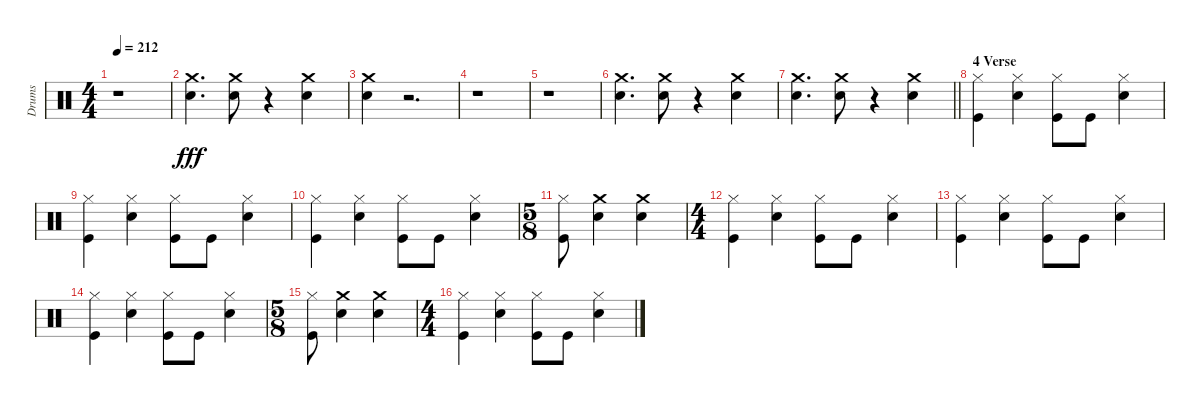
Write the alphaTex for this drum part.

\track ("Drums" "Drums") {instrument percussion}
\staff {score}
\articulation defaults
\ts (4 4)
\tempo 212
\clef neutral
\ks c
r.1{dy fff} |
("Snare (hit) 2" "Crash medium (hit)").4{d} ("Snare (hit) 2" "Crash medium (hit)").8 r.4 ("Crash medium (hit)" "Snare (hit) 2").4 |
("Snare (hit) 2" "Crash medium (hit)").4 r.2{d} |
r.1 |
r.1 |
("Snare (hit) 2" "Crash medium (hit)").4{d} ("Snare (hit) 2" "Crash medium (hit)").8 r.4 ("Snare (hit) 2" "Crash medium (hit)").4 |
\barLineRight lightlight
("Snare (hit) 2" "Crash medium (hit)").4{d} ("Snare (hit) 2" "Crash medium (hit)").8 r.4 ("Snare (hit) 2" "Crash medium (hit)").4 |
\section ("" "4 Verse")
("Hi-Hat (closed)" "Kick (hit)").4 ("Snare (hit) 2" "Hi-Hat (closed)").4 ("Kick (hit)" "Hi-Hat (closed)").8 "Kick (hit)".8 ("Snare (hit) 2" "Hi-Hat (closed)").4 |
("Kick (hit)" "Hi-Hat (closed)").4 ("Snare (hit) 2" "Hi-Hat (closed)").4 ("Hi-Hat (closed)" "Kick (hit)").8 "Kick (hit)".8 ("Snare (hit) 2" "Hi-Hat (closed)").4 |
("Kick (hit)" "Hi-Hat (closed)").4 ("Snare (hit) 2" "Hi-Hat (closed)").4 ("Kick (hit)" "Hi-Hat (closed)").8 "Kick (hit)".8 ("Hi-Hat (closed)" "Snare (hit) 2").4 |
\ts (5 8)
("Kick (hit)" "Hi-Hat (closed)").8 ("Crash medium (hit)" "Snare (hit) 2").4 ("Crash medium (hit)" "Snare (hit) 2").4 |
\ts (4 4)
("Hi-Hat (closed)" "Kick (hit)").4 ("Snare (hit) 2" "Hi-Hat (closed)").4 ("Kick (hit)" "Hi-Hat (closed)").8 "Kick (hit)".8 ("Snare (hit) 2" "Hi-Hat (closed)").4 |
("Kick (hit)" "Hi-Hat (closed)").4 ("Snare (hit) 2" "Hi-Hat (closed)").4 ("Hi-Hat (closed)" "Kick (hit)").8 "Kick (hit)".8 ("Snare (hit) 2" "Hi-Hat (closed)").4 |
("Kick (hit)" "Hi-Hat (closed)").4 ("Snare (hit) 2" "Hi-Hat (closed)").4 ("Kick (hit)" "Hi-Hat (closed)").8 "Kick (hit)".8 ("Hi-Hat (closed)" "Snare (hit) 2").4 |
\ts (5 8)
("Kick (hit)" "Hi-Hat (closed)").8 ("Crash medium (hit)" "Snare (hit) 2").4 ("Crash medium (hit)" "Snare (hit) 2").4 |
\ts (4 4)
("Hi-Hat (closed)" "Kick (hit)").4 ("Snare (hit) 2" "Hi-Hat (closed)").4 ("Kick (hit)" "Hi-Hat (closed)").8 "Kick (hit)".8 ("Snare (hit) 2" "Hi-Hat (closed)").4
